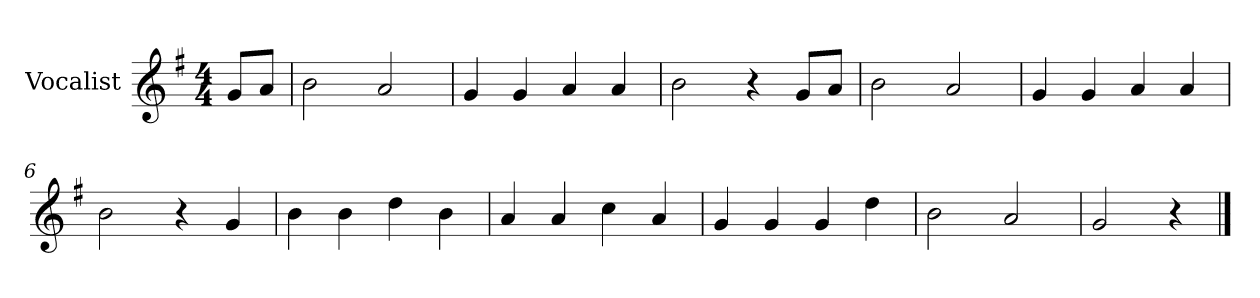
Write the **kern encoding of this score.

**kern
*part1
*staff1
*I"Vocalist
*k[f#]
*G:
*M4/4
=
8gL
8aJ
=1
2b
2a
=2
4g
4g
4a
4a
=3
2b
4r
8gL
8aJ
=4
2b
2a
=5
4g
4g
4a
4a
=6
2b
4r
4g
=7
4b
4b
4dd
4b
=8
4a
4a
4cc
4a
=9
4g
4g
4g
4dd
=10
2b
2a
=11
2g
4r
==
*-
